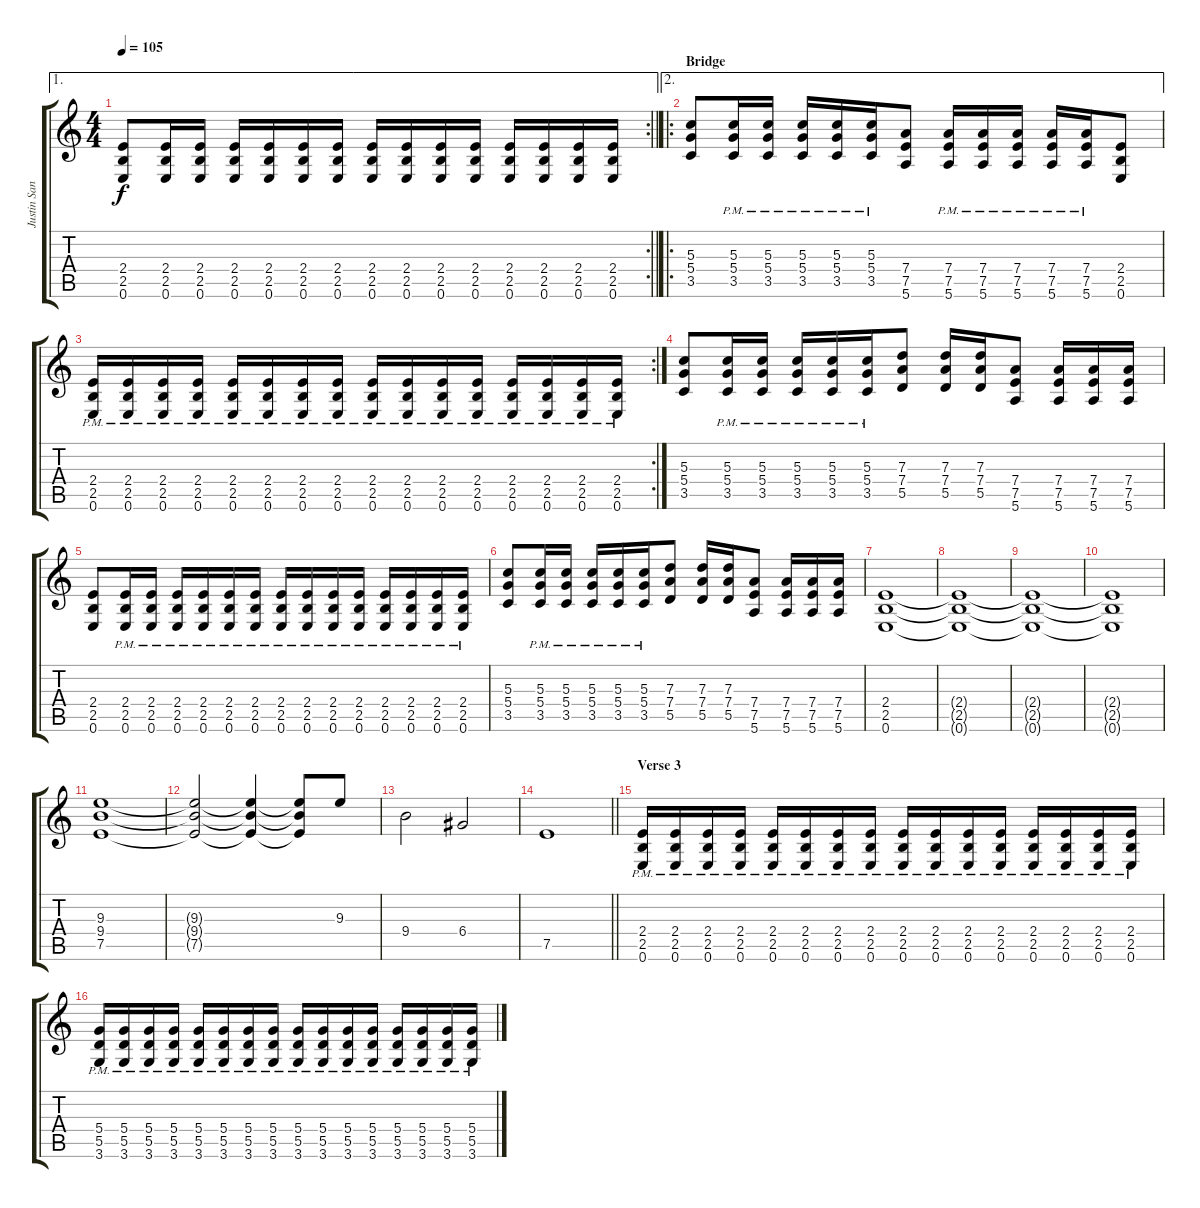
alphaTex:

\track ("Justin Sane" "Justin San") {instrument distortionguitar}
\staff {score tabs}
\tuning (E4 B3 G3 D3 A2 E2) {hide}
\ae 1
\rc 2
\ts (4 4)
\tempo 105
\clef g2
\barLineRight lightlight
\ks c
(2.4 2.5 0.6).8{dy f} (2.4 2.5 0.6).16 (2.4 2.5 0.6).16 (2.4 2.5 0.6).16 (2.4 2.5 0.6).16 (2.4 2.5 0.6).16 (2.4 2.5 0.6).16 (2.4 2.5 0.6).16 (2.4 2.5 0.6).16 (2.4 2.5 0.6).16 (2.4 2.5 0.6).16 (2.4 2.5 0.6).16 (2.4 2.5 0.6).16 (2.4 2.5 0.6).16 (2.4 2.5 0.6).16 |
\ae 2
\ro
\section ("" "Bridge")
(5.3 5.4 3.5).8 (5.3{pm} 5.4{pm} 3.5{pm}).16 (5.3{pm} 5.4{pm} 3.5{pm}).16 (5.3{pm} 5.4{pm} 3.5{pm}).16 (5.3{pm} 5.4{pm} 3.5{pm}).16 (5.3{pm} 5.4{pm} 3.5{pm}).16 (7.4 7.5 5.6).8 (7.4{pm} 7.5{pm} 5.6{pm}).16 (7.4{pm} 7.5{pm} 5.6{pm}).16 (7.4{pm} 7.5{pm} 5.6{pm}).16 (7.4{pm} 7.5{pm} 5.6{pm}).16 (7.4{pm} 7.5{pm} 5.6{pm}).16 (2.4 2.5 0.6).8 |
\rc 2
(2.4{pm} 2.5{pm} 0.6{pm}).16 (2.4{pm} 2.5{pm} 0.6{pm}).16 (2.4{pm} 2.5{pm} 0.6{pm}).16 (2.4{pm} 2.5{pm} 0.6{pm}).16 (2.4{pm} 2.5{pm} 0.6{pm}).16 (2.4{pm} 2.5{pm} 0.6{pm}).16 (2.4{pm} 2.5{pm} 0.6{pm}).16 (2.4{pm} 2.5{pm} 0.6{pm}).16 (2.4{pm} 2.5{pm} 0.6{pm}).16 (2.4{pm} 2.5{pm} 0.6{pm}).16 (2.4{pm} 2.5{pm} 0.6{pm}).16 (2.4{pm} 2.5{pm} 0.6{pm}).16 (2.4{pm} 2.5{pm} 0.6{pm}).16 (2.4{pm} 2.5{pm} 0.6{pm}).16 (2.4{pm} 2.5{pm} 0.6{pm}).16 (2.4{pm} 2.5{pm} 0.6{pm}).16 |
(5.3 5.4 3.5).8 (5.3{pm} 5.4{pm} 3.5{pm}).16 (5.3{pm} 5.4{pm} 3.5{pm}).16 (5.3{pm} 5.4{pm} 3.5{pm}).16 (5.3{pm} 5.4{pm} 3.5{pm}).16 (5.3{pm} 5.4{pm} 3.5{pm}).16 (7.3 7.4 5.5).8 (7.3 7.4 5.5).16 (7.3 7.4 5.5).16 (7.4 7.5 5.6).8 (7.4 7.5 5.6).16 (7.4 7.5 5.6).16 (7.4 7.5 5.6).16 |
(2.4 2.5 0.6).8 (2.4{pm} 2.5{pm} 0.6{pm}).16 (2.4{pm} 2.5{pm} 0.6{pm}).16 (2.4{pm} 2.5{pm} 0.6{pm}).16 (2.4{pm} 2.5{pm} 0.6{pm}).16 (2.4{pm} 2.5{pm} 0.6{pm}).16 (2.4{pm} 2.5{pm} 0.6{pm}).16 (2.4{pm} 2.5{pm} 0.6{pm}).16 (2.4{pm} 2.5{pm} 0.6{pm}).16 (2.4{pm} 2.5{pm} 0.6{pm}).16 (2.4{pm} 2.5{pm} 0.6{pm}).16 (2.4{pm} 2.5{pm} 0.6{pm}).16 (2.4{pm} 2.5{pm} 0.6{pm}).16 (2.4{pm} 2.5{pm} 0.6{pm}).16 (2.4{pm} 2.5{pm} 0.6{pm}).16 |
(5.3 5.4 3.5).8 (5.3{pm} 5.4{pm} 3.5{pm}).16 (5.3{pm} 5.4{pm} 3.5{pm}).16 (5.3{pm} 5.4{pm} 3.5{pm}).16 (5.3{pm} 5.4{pm} 3.5{pm}).16 (5.3{pm} 5.4{pm} 3.5{pm}).16 (7.3 7.4 5.5).8 (7.3 7.4 5.5).16 (7.3 7.4 5.5).16 (7.4 7.5 5.6).8 (7.4 7.5 5.6).16 (7.4 7.5 5.6).16 (7.4 7.5 5.6).16 |
(2.4 2.5 0.6).1 |
(2.4{t} 2.5{t} 0.6{t}).1 |
(2.4{t} 2.5{t} 0.6{t}).1 |
(2.4{t} 2.5{t} 0.6{t}).1 |
(9.3 9.4 7.5).1 |
(9.3{t} 9.4{t} 7.5{t}).2 (9.3{t} 9.4{t} 7.5{t}).4 (9.3{t} 9.4{t} 7.5{t}).8 9.3.8 |
9.4.2 6.4.2 |
\barLineRight lightlight
7.5.1 |
\section ("" "Verse 3")
(2.4{pm} 2.5{pm} 0.6{pm}).16 (2.4{pm} 2.5{pm} 0.6{pm}).16 (2.4{pm} 2.5{pm} 0.6{pm}).16 (2.4{pm} 2.5{pm} 0.6{pm}).16 (2.4{pm} 2.5{pm} 0.6{pm}).16 (2.4{pm} 2.5{pm} 0.6{pm}).16 (2.4{pm} 2.5{pm} 0.6{pm}).16 (2.4{pm} 2.5{pm} 0.6{pm}).16 (2.4{pm} 2.5{pm} 0.6{pm}).16 (2.4{pm} 2.5{pm} 0.6{pm}).16 (2.4{pm} 2.5{pm} 0.6{pm}).16 (2.4{pm} 2.5{pm} 0.6{pm}).16 (2.4{pm} 2.5{pm} 0.6{pm}).16 (2.4{pm} 2.5{pm} 0.6{pm}).16 (2.4{pm} 2.5{pm} 0.6{pm}).16 (2.4{pm} 2.5{pm} 0.6{pm}).16 |
(5.4{pm} 5.5{pm} 3.6{pm}).16 (5.4{pm} 5.5{pm} 3.6{pm}).16 (5.4{pm} 5.5{pm} 3.6{pm}).16 (5.4{pm} 5.5{pm} 3.6{pm}).16 (5.4{pm} 5.5{pm} 3.6{pm}).16 (5.4{pm} 5.5{pm} 3.6{pm}).16 (5.4{pm} 5.5{pm} 3.6{pm}).16 (5.4{pm} 5.5{pm} 3.6{pm}).16 (5.4{pm} 5.5{pm} 3.6{pm}).16 (5.4{pm} 5.5{pm} 3.6{pm}).16 (5.4{pm} 5.5{pm} 3.6{pm}).16 (5.4{pm} 5.5{pm} 3.6{pm}).16 (5.4{pm} 5.5{pm} 3.6{pm}).16 (5.4{pm} 5.5{pm} 3.6{pm}).16 (5.4{pm} 5.5{pm} 3.6{pm}).16 (5.4{pm} 5.5{pm} 3.6{pm}).16
